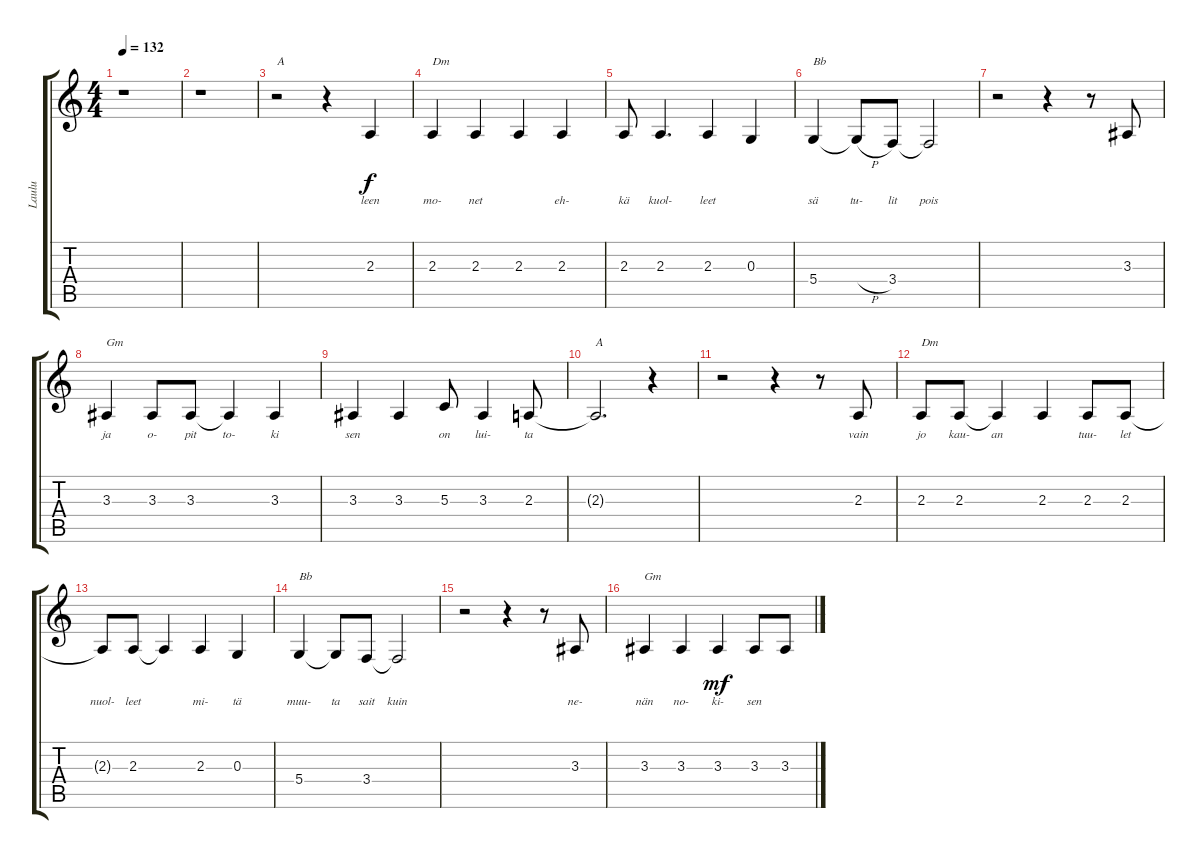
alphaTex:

\track ("Laulu" "Laulu") {instrument altosax}
\staff {score tabs}
\tuning (E4 B3 G3 D3 A2 E2) {hide}
\ts (4 4)
\tempo 132
\clef g2
\ks c
r.1{dy f} |
r.1 |
r.2{txt "A"} r.4 2.3.4{lyrics (0 "leen") lyrics (1 "") lyrics (2 "") lyrics (3 "") lyrics (4 "")} |
2.3.4{txt "Dm" lyrics (0 "mo-") lyrics (1 "") lyrics (2 "") lyrics (3 "") lyrics (4 "")} 2.3.4{lyrics (0 "net") lyrics (1 "") lyrics (2 "") lyrics (3 "") lyrics (4 "")} 2.3.4{lyrics (0 "") lyrics (1 "") lyrics (2 "") lyrics (3 "") lyrics (4 "")} 2.3.4{lyrics (0 "eh-") lyrics (1 "") lyrics (2 "") lyrics (3 "") lyrics (4 "")} |
2.3.8{lyrics (0 "kä") lyrics (1 "") lyrics (2 "") lyrics (3 "") lyrics (4 "")} 2.3.4{d lyrics (0 "kuol-") lyrics (1 "") lyrics (2 "") lyrics (3 "") lyrics (4 "")} 2.3.4{lyrics (0 "leet") lyrics (1 "") lyrics (2 "") lyrics (3 "") lyrics (4 "")} 0.3.4{lyrics (0 "") lyrics (1 "") lyrics (2 "") lyrics (3 "") lyrics (4 "")} |
5.4.4{txt "Bb" lyrics (0 "sä") lyrics (1 "") lyrics (2 "") lyrics (3 "") lyrics (4 "")} 5.4{h t}.8{lyrics (0 "tu-") lyrics (1 "") lyrics (2 "") lyrics (3 "") lyrics (4 "")} 3.4.8{lyrics (0 "lit") lyrics (1 "") lyrics (2 "") lyrics (3 "") lyrics (4 "")} 3.4{t}.2{lyrics (0 "pois") lyrics (1 "") lyrics (2 "") lyrics (3 "") lyrics (4 "")} |
r.2 r.4 r.8 3.3.8{lyrics (0 "") lyrics (1 "") lyrics (2 "") lyrics (3 "") lyrics (4 "")} |
3.3.4{txt "Gm" lyrics (0 "ja") lyrics (1 "") lyrics (2 "") lyrics (3 "") lyrics (4 "")} 3.3.8{lyrics (0 "o-") lyrics (1 "") lyrics (2 "") lyrics (3 "") lyrics (4 "")} 3.3.8{lyrics (0 "pit") lyrics (1 "") lyrics (2 "") lyrics (3 "") lyrics (4 "")} 3.3{t}.4{lyrics (0 "to-") lyrics (1 "") lyrics (2 "") lyrics (3 "") lyrics (4 "")} 3.3.4{lyrics (0 "ki") lyrics (1 "") lyrics (2 "") lyrics (3 "") lyrics (4 "")} |
3.3.4{lyrics (0 "sen") lyrics (1 "") lyrics (2 "") lyrics (3 "") lyrics (4 "")} 3.3.4{lyrics (0 "") lyrics (1 "") lyrics (2 "") lyrics (3 "") lyrics (4 "")} 5.3.8{lyrics (0 "on") lyrics (1 "") lyrics (2 "") lyrics (3 "") lyrics (4 "")} 3.3.4{lyrics (0 "lui-") lyrics (1 "") lyrics (2 "") lyrics (3 "") lyrics (4 "")} 2.3.8{lyrics (0 "ta") lyrics (1 "") lyrics (2 "") lyrics (3 "") lyrics (4 "")} |
2.3{t}.2{d txt "A" lyrics (0 "") lyrics (1 "") lyrics (2 "") lyrics (3 "") lyrics (4 "")} r.4 |
r.2 r.4 r.8 2.3.8{lyrics (0 "vain") lyrics (1 "") lyrics (2 "") lyrics (3 "") lyrics (4 "")} |
2.3.8{txt "Dm" lyrics (0 "jo") lyrics (1 "") lyrics (2 "") lyrics (3 "") lyrics (4 "")} 2.3.8{lyrics (0 "kau-") lyrics (1 "") lyrics (2 "") lyrics (3 "") lyrics (4 "")} 2.3{t}.4{lyrics (0 "an") lyrics (1 "") lyrics (2 "") lyrics (3 "") lyrics (4 "")} 2.3.4{lyrics (0 "") lyrics (1 "") lyrics (2 "") lyrics (3 "") lyrics (4 "")} 2.3.8{lyrics (0 "tuu-") lyrics (1 "") lyrics (2 "") lyrics (3 "") lyrics (4 "")} 2.3.8{lyrics (0 "let") lyrics (1 "") lyrics (2 "") lyrics (3 "") lyrics (4 "")} |
2.3{t}.8{lyrics (0 "nuol-") lyrics (1 "") lyrics (2 "") lyrics (3 "") lyrics (4 "")} 2.3.8{lyrics (0 "leet") lyrics (1 "") lyrics (2 "") lyrics (3 "") lyrics (4 "")} 2.3{t}.4{lyrics (0 "") lyrics (1 "") lyrics (2 "") lyrics (3 "") lyrics (4 "")} 2.3.4{lyrics (0 "mi-") lyrics (1 "") lyrics (2 "") lyrics (3 "") lyrics (4 "")} 0.3.4{lyrics (0 "tä") lyrics (1 "") lyrics (2 "") lyrics (3 "") lyrics (4 "")} |
5.4.4{txt "Bb" lyrics (0 "muu-") lyrics (1 "") lyrics (2 "") lyrics (3 "") lyrics (4 "")} 5.4{t}.8{lyrics (0 "ta") lyrics (1 "") lyrics (2 "") lyrics (3 "") lyrics (4 "")} 3.4.8{lyrics (0 "sait") lyrics (1 "") lyrics (2 "") lyrics (3 "") lyrics (4 "")} 3.4{t}.2{lyrics (0 "kuin") lyrics (1 "") lyrics (2 "") lyrics (3 "") lyrics (4 "")} |
r.2 r.4 r.8 3.3.8{lyrics (0 "ne-") lyrics (1 "") lyrics (2 "") lyrics (3 "") lyrics (4 "")} |
3.3.4{txt "Gm" lyrics (0 "nän") lyrics (1 "") lyrics (2 "") lyrics (3 "") lyrics (4 "")} 3.3.4{lyrics (0 "no-") lyrics (1 "") lyrics (2 "") lyrics (3 "") lyrics (4 "")} 3.3.4{lyrics (0 "ki-") lyrics (1 "") lyrics (2 "") lyrics (3 "") lyrics (4 "") dy mf} 3.3.8{lyrics (0 "sen") lyrics (1 "") lyrics (2 "") lyrics (3 "") lyrics (4 "")} 3.3.8{lyrics (0 "") lyrics (1 "") lyrics (2 "") lyrics (3 "") lyrics (4 "")}
